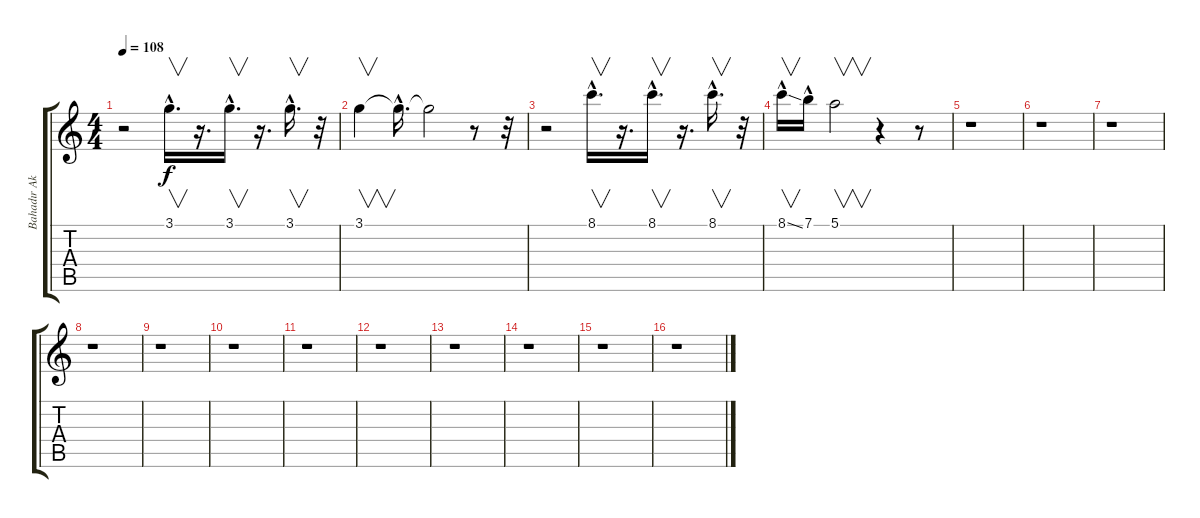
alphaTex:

\track ("Bahadır Akkuzu (guitar 1)" "Bahadır Ak") {instrument distortionguitar}
\staff {score tabs}
\tuning (E4 B3 G3 D3 A2 E2) {hide}
\ts (4 4)
\tempo 108
\clef g2
\ks c
r.2{dy f} 3.1{hac}.16{v d} r.16{d} 3.1{hac}.16{v d} r.16{d} 3.1{hac}.16{v d} r.32 |
3.1.4{v} 3.1{hac t}.16{d} 3.1{t}.2 r.8 r.32 |
r.2 8.1{hac}.16{v d} r.16{d} 8.1{hac}.16{v d} r.16{d} 8.1{hac}.16{v d} r.32 |
8.1{ss hac}.16{v} 7.1{hac}.16 5.1.2{v} r.4 r.8 |
r.1 |
r.1 |
r.1 |
r.1 |
r.1 |
r.1 |
r.1 |
r.1 |
r.1 |
r.1 |
r.1 |
r.1
